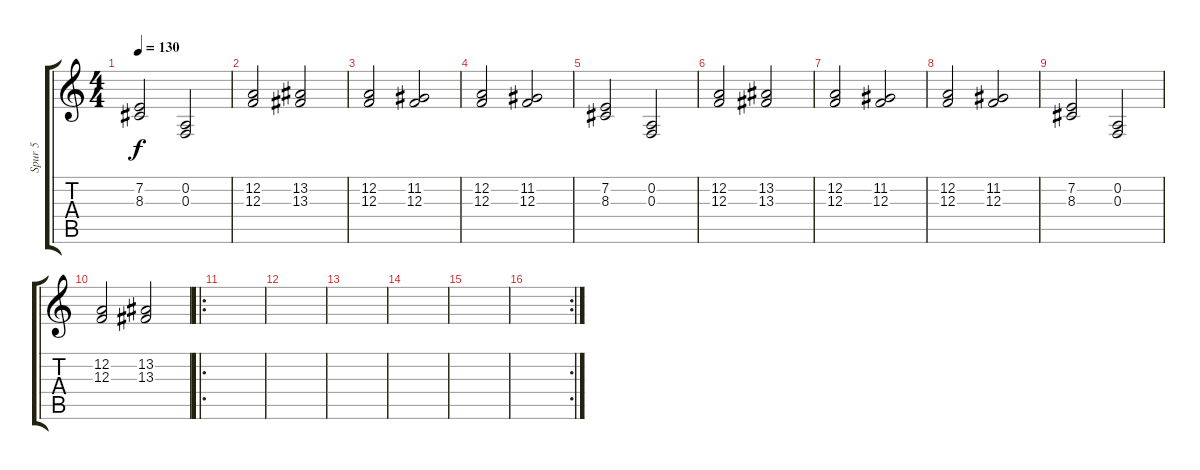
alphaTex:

\track ("Spur 5" "Spur 5") {instrument churchorgan}
\staff {score tabs}
\tuning (D4 A3 F3 C3 G2 D2) {hide}
\ts (4 4)
\tempo 130
\clef g2
\ks c
(7.2 8.3).2{dy f} (0.2 0.3).2 |
(12.2 12.3).2 (13.2 13.3).2 |
(12.2 12.3).2 (11.2 12.3).2 |
(12.2 12.3).2 (11.2 12.3).2 |
(7.2 8.3).2 (0.2 0.3).2 |
(12.2 12.3).2 (13.2 13.3).2 |
(12.2 12.3).2 (11.2 12.3).2 |
(12.2 12.3).2 (11.2 12.3).2 |
(7.2 8.3).2 (0.2 0.3).2 |
(12.2 12.3).2 (13.2 13.3).2 |
\ro
|
|
|
|
|
\rc 2
